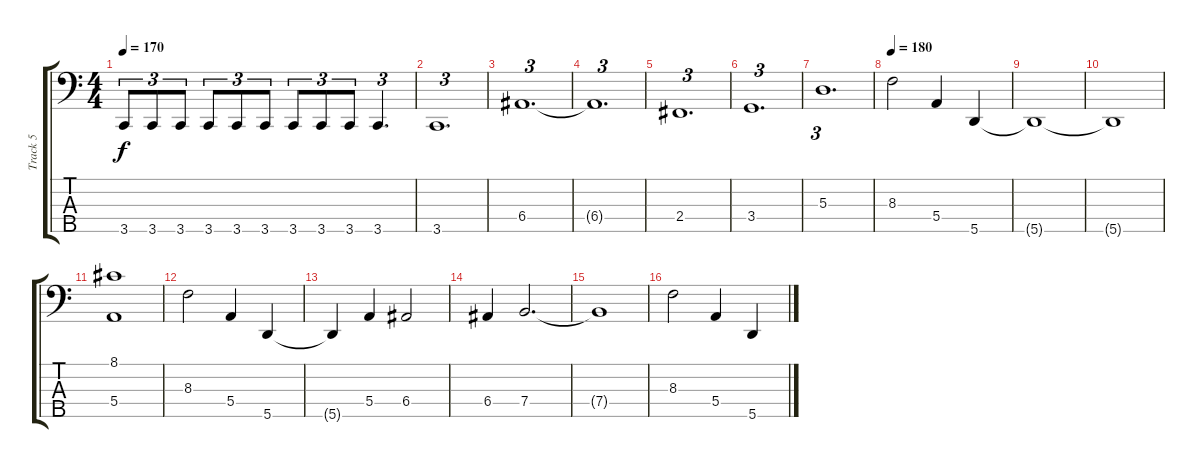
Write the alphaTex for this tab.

\track ("Track 5" "Track 5") {instrument electricbasspick}
\staff {score tabs}
\tuning (F2 D2 A1 E1 A0) {hide}
\ts (4 4)
\tempo 170
\clef f4
\ks c
3.5.8{tu (3 2) dy f} 3.5.8{tu (3 2)} 3.5.8{tu (3 2)} 3.5.8{tu (3 2)} 3.5.8{tu (3 2)} 3.5.8{tu (3 2)} 3.5.8{tu (3 2)} 3.5.8{tu (3 2)} 3.5.8{tu (3 2)} 3.5.4{d tu (3 2)} |
3.5.1{d tu (3 2)} |
6.4.1{d tu (3 2)} |
6.4{t}.1{d tu (3 2)} |
2.4.1{d tu (3 2)} |
3.4.1{d tu (3 2)} |
5.3.1{d tu (3 2)} |
\tempo 180
8.3.2 5.4.4 5.5.4 |
5.5{t}.1 |
5.5{t}.1 |
(8.1 5.4).1 |
8.3.2 5.4.4 5.5.4 |
5.5{t}.4 5.4.4 6.4.2 |
6.4.4 7.4.2{d} |
7.4{t}.1 |
8.3.2 5.4.4 5.5.4
